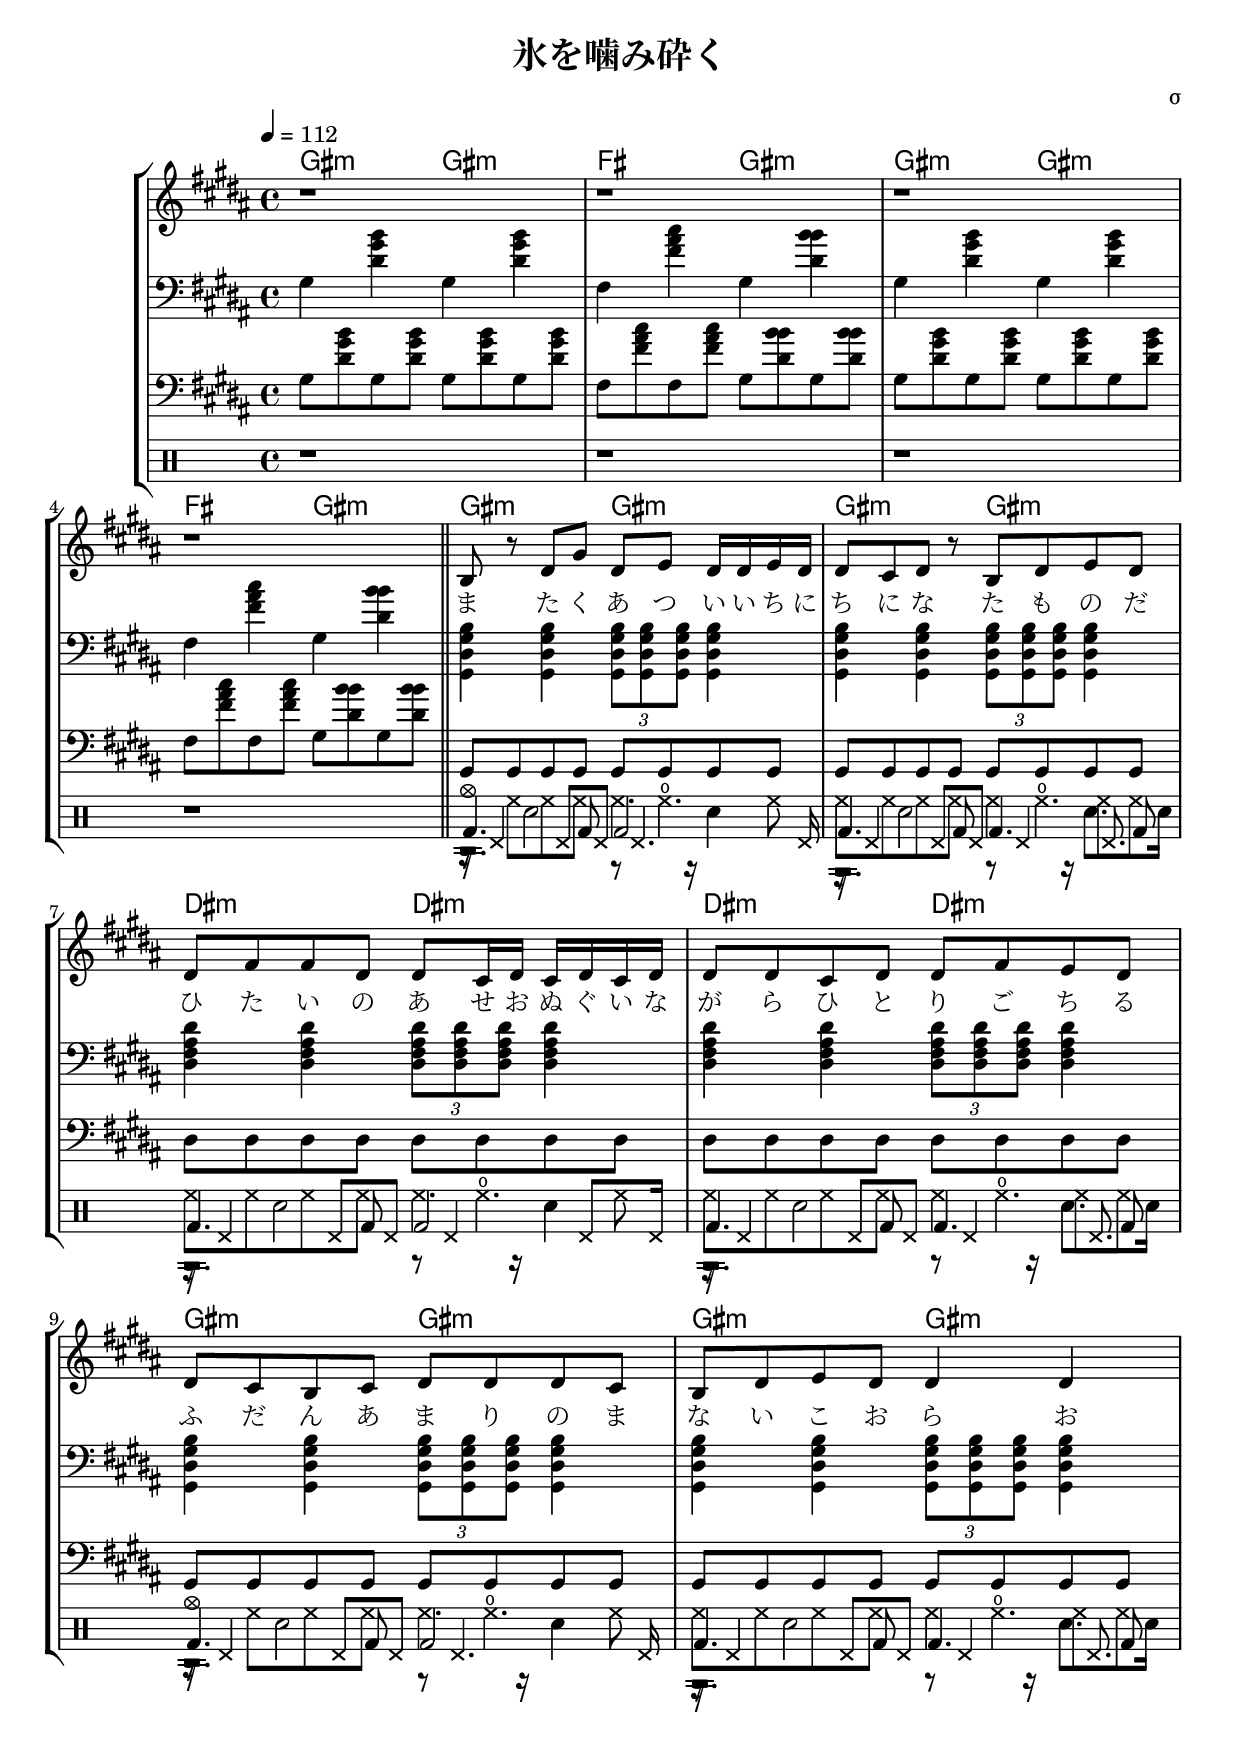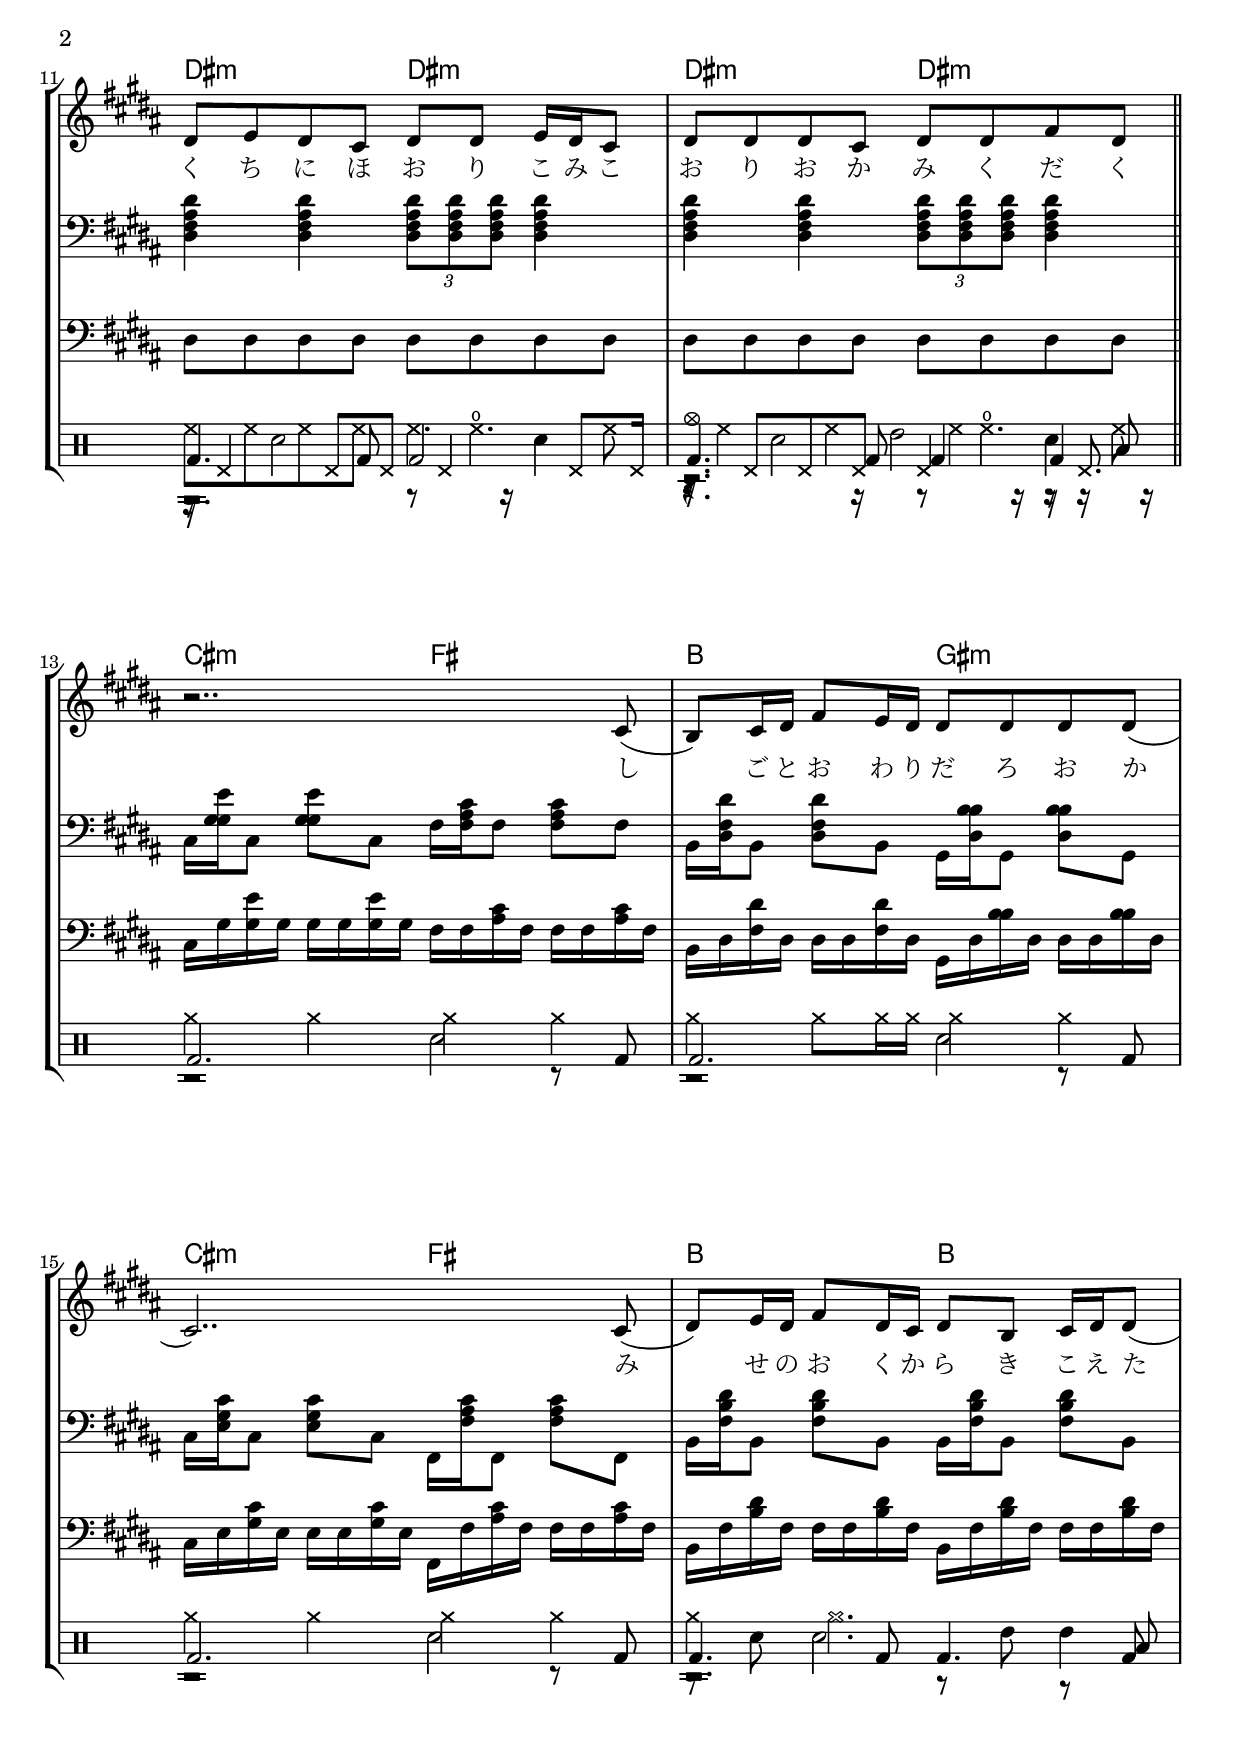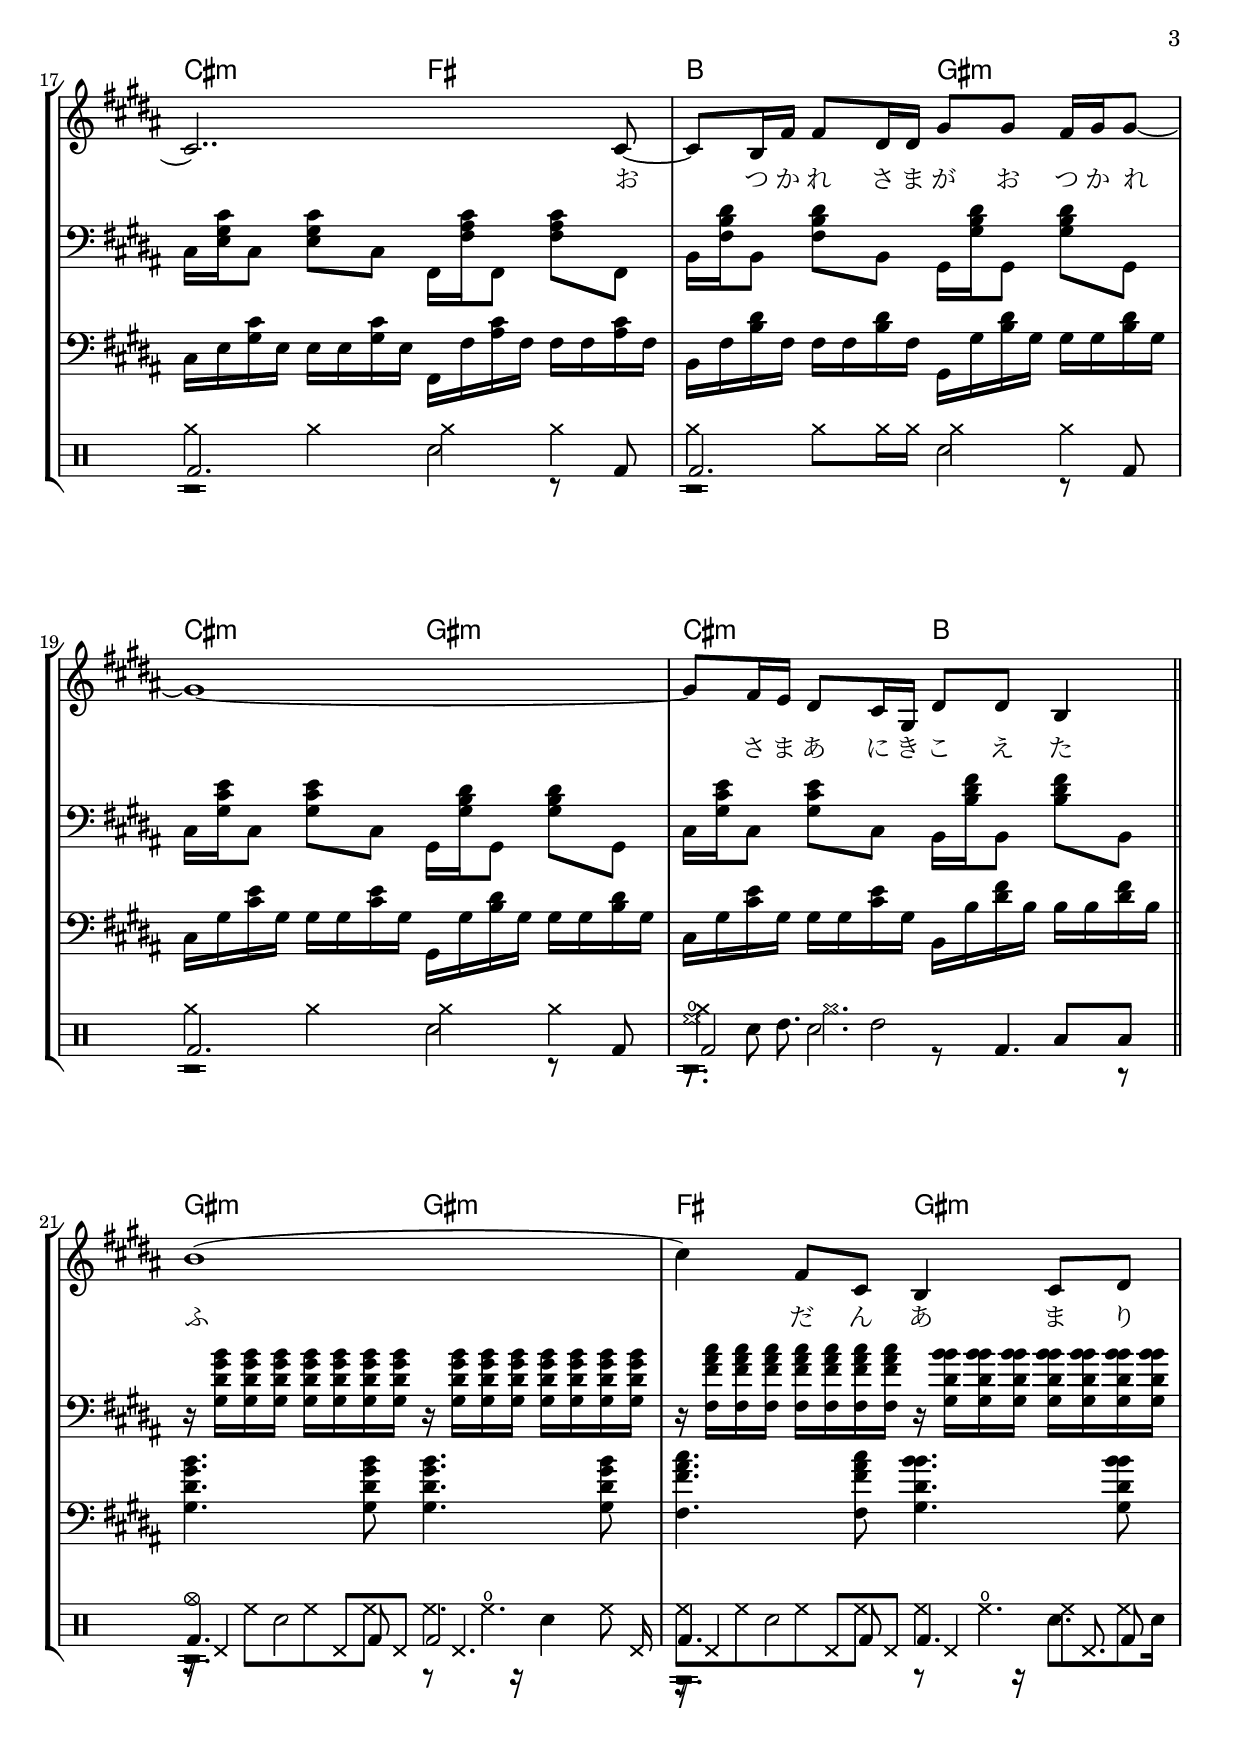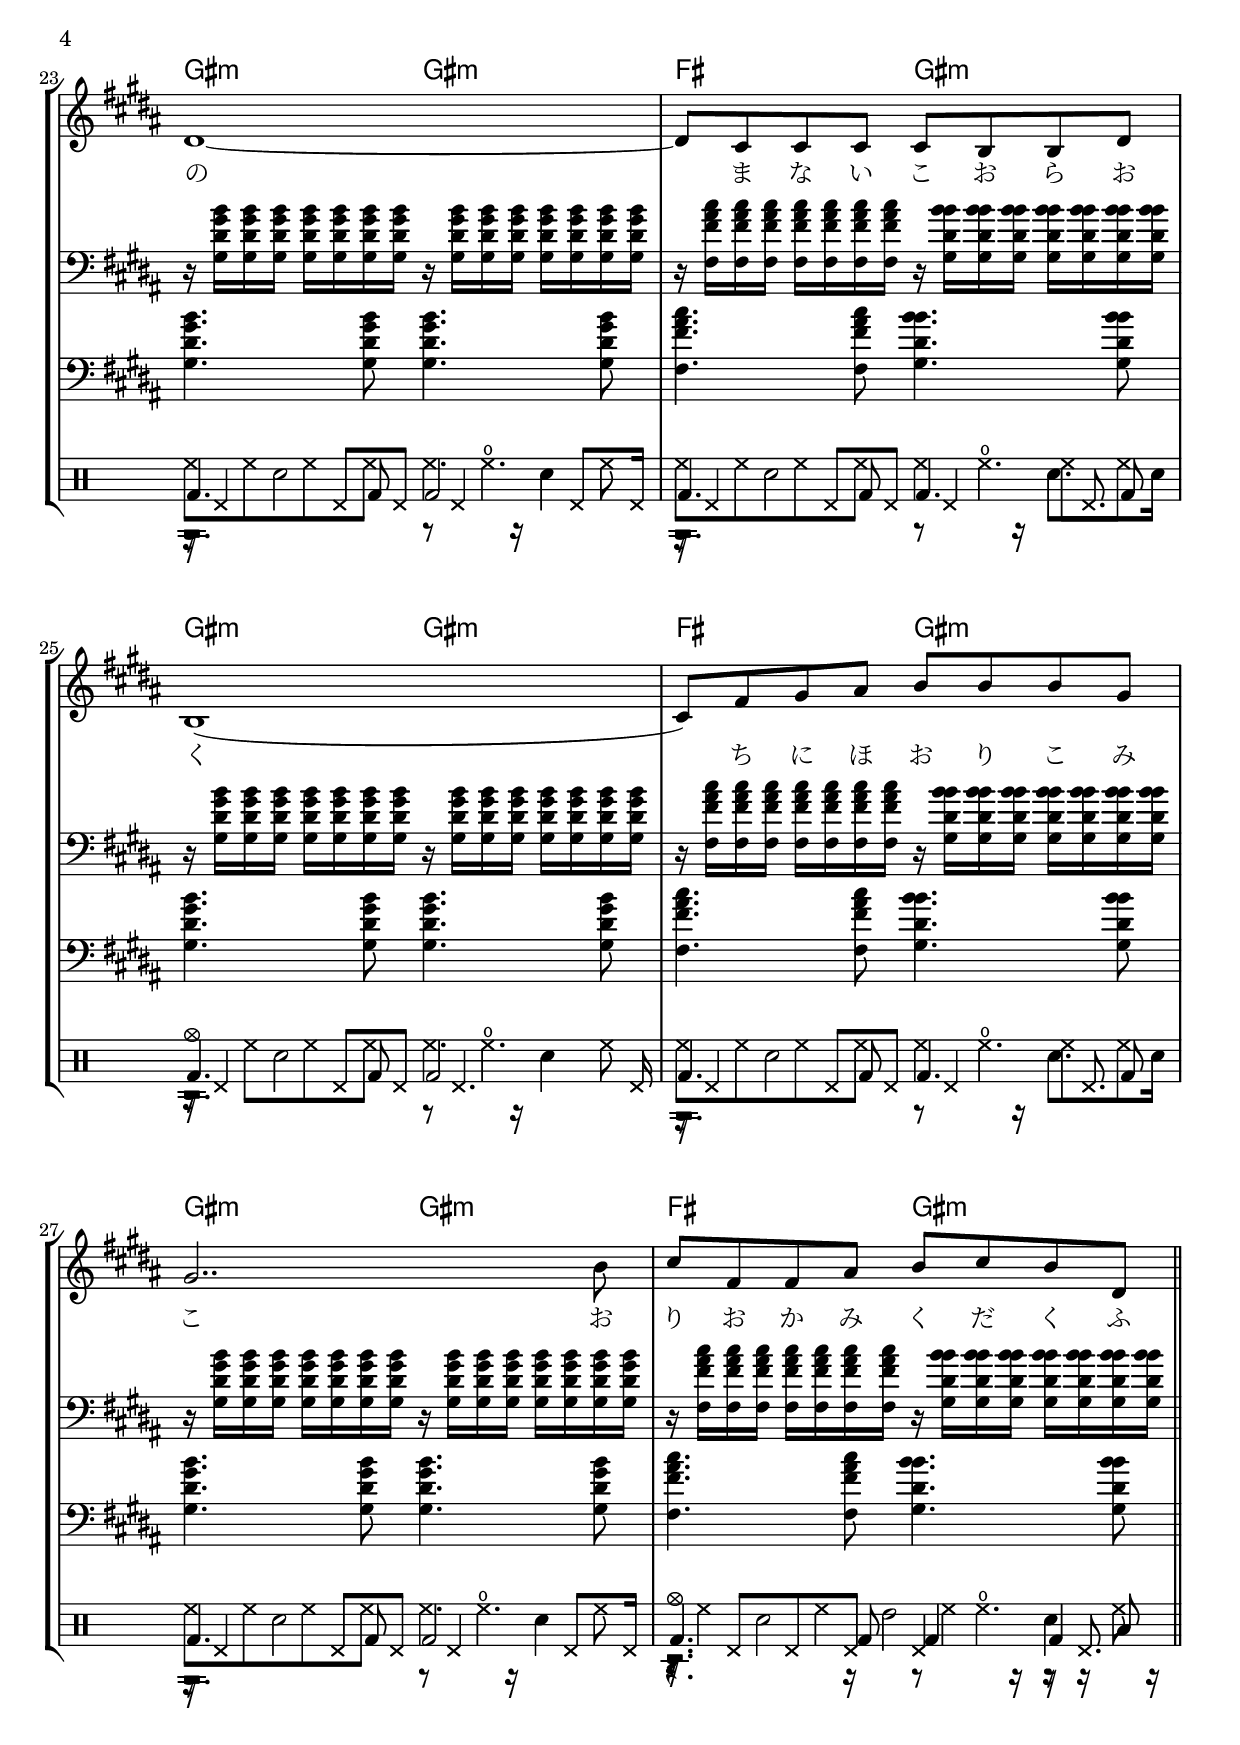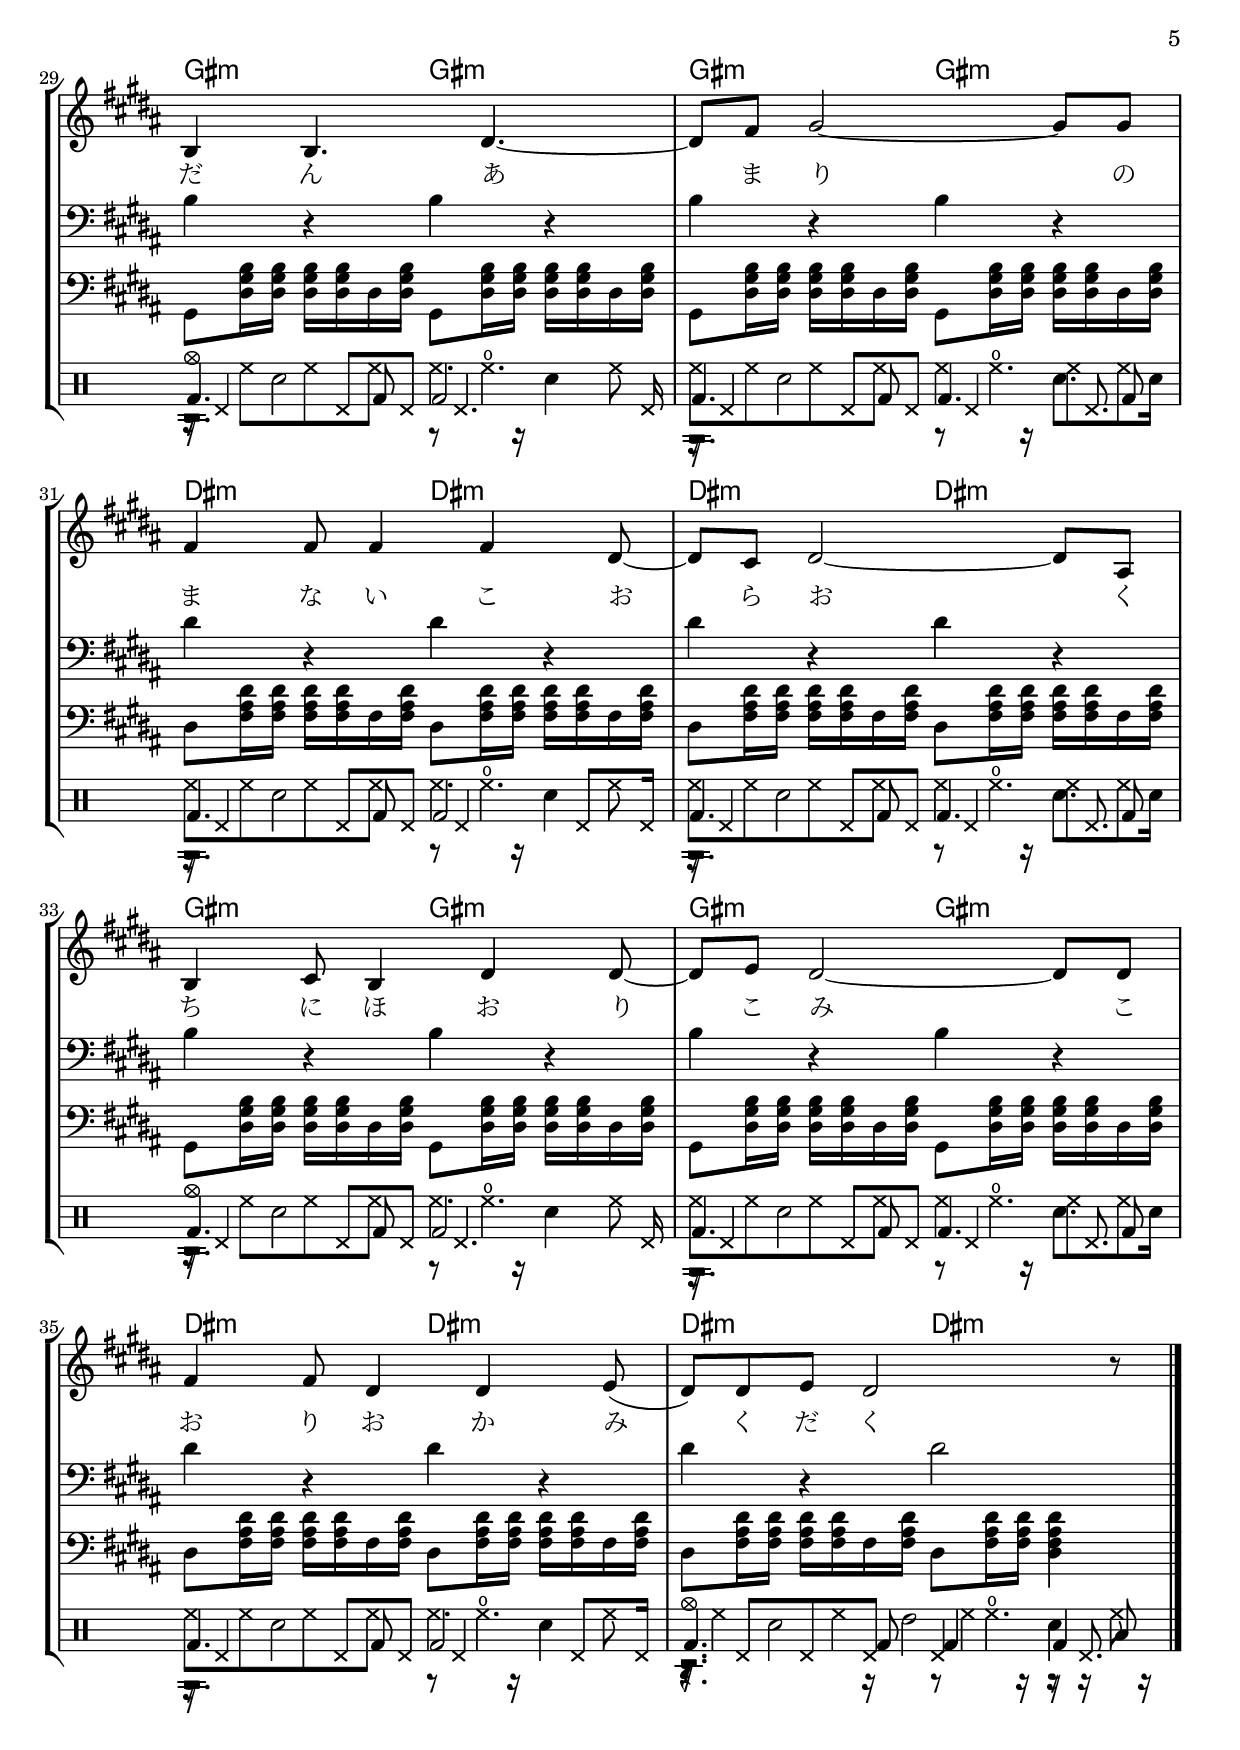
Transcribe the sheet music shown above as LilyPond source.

\version "2.12.1"

\header {
	title = \markup {氷を噛み砕く}
	composer = \markup \center-column {σ}
}

harmony = \chordmode {
	gis2:m gis:m fis gis:m gis:m gis:m fis gis:m 

	gis:m gis:m gis:m gis:m dis:m dis:m dis:m dis:m gis:m gis:m gis:m gis:m dis:m dis:m dis:m dis:m 

	cis:m fis b gis:m cis:m fis b b cis:m fis b gis:m cis:m gis:m cis:m b 

	gis:m gis:m fis gis:m gis:m gis:m fis gis:m gis:m gis:m fis gis:m gis:m gis:m fis gis:m 

	gis:m gis:m gis:m gis:m dis:m dis:m dis:m dis:m gis:m gis:m gis:m gis:m dis:m dis:m dis:m dis:m 
}

melody = {
	\key b \major
	\tempo 4 = 112
	r1 | r1 | r1 | r1   
	\set Staff.midiInstrument = #"fss0.35"
	b8  r8  dis'8  gis'8  dis'8  e'8  dis'16  dis'16  e'16  dis'16 
	dis'8  cis'8  dis'8  r8  b8  dis'8  e'8  dis'8 
	dis'8  fis'8  fis'8  dis'8  dis'8  cis'16  dis'16  cis'16  dis'16  cis'16  dis'16 
	dis'8  dis'8  cis'8  dis'8  dis'8  fis'8  e'8  dis'8 
	dis'8  cis'8  b8  cis'8  dis'8  dis'8  dis'8  cis'8 
	b8  dis'8  e'8  dis'8  dis'4  dis'4 
	dis'8  e'8  dis'8  cis'8  dis'8  dis'8  e'16  dis'16  cis'8 
	dis'8  dis'8  dis'8  cis'8  dis'8  dis'8  fis'8  dis'8
	\set Staff.midiInstrument = #"fss0.35"
	r2.. cis'8 
	(b8)  cis'16  dis'16  fis'8  e'16  dis'16  dis'8  dis'8  dis'8  dis'8 
	(cis'2..)  cis'8 
	(dis'8)  e'16  dis'16  fis'8  dis'16  cis'16  dis'8  b8  cis'16  dis'16  dis'8 
	(cis'2..)  cis'8~ 
	cis'8  b16  fis'16  fis'8  dis'16  dis'16  gis'8  gis'8  fis'16  gis'16  gis'8~ 
	gis'1~ 
	gis'8  fis'16  e'16  dis'8  cis'16  gis16  dis'8  dis'8  b4
	\set Staff.midiInstrument = #"Harpsichord"
	b'1 
	(cis''4)  fis'8  cis'8  b4  cis'8  dis'8 
	dis'1~ 
	dis'8  cis'8  cis'8  cis'8  cis'8  b8  b8  dis'8 
	b1 
	(cis'8)  fis'8  gis'8  ais'8  b'8  b'8  b'8  gis'8 
	gis'2..  b'8 
	cis''8  fis'8  fis'8  ais'8  b'8  cis''8  b'8  	\set Staff.midiInstrument = #"fss0.35"
	dis'8 
	b4  b4.  dis'4.~ 
	dis'8  fis'8  gis'2~gis'8  gis'8 
	fis'4  fis'8  fis'4  fis'4  dis'8~ 
	dis'8  cis'8  dis'2~dis'8  ais8 
	b4  cis'8  b4  dis'4  dis'8~ 
	dis'8  e'8  dis'2~dis'8  dis'8 
	fis'4  fis'8  dis'4  dis'4  e'8 
	(dis'8)  dis'8  e'8  dis'2  	r8 	\bar "|."
}

words = \lyricmode {
	
	ま  た  く  あ  つ  い  い  ち  に  ち  に  な  た  も  の  だ  ひ  た  い  の  あ  せ  お  ぬ  ぐ  い  な  が  ら  ひ  と  り  ご  ち  る  ふ  だ  ん  あ  ま  り  の  ま  な  い  こ  お  ら  お  く  ち  に  ほ  お  り  こ  み  こ  お  り  お  か  み  く  だ  く  
	し  ご  と  お  わ  り  だ  ろ  お  か  み  せ  の  お  く  か  ら  き  こ  え  た  お  つ  か  れ  さ  ま  が  お  つ  か  れ  さ  ま  あ  に  き  こ  え  た  
	ふ  だ  ん  あ  ま  り  の  ま  な  い  こ  お  ら  お  く  ち  に  ほ  お  り  こ  み  こ  お  り  お  か  み  く  だ  く  
	ふ  だ  ん  あ  ま  り  の  ま  な  い  こ  お  ら  お  く  ち  に  ほ  お  り  こ  み  こ  お  り  お  か  み  く  だ  く  
}

tempochange = {
	\tempo 4 = 112
	r1 | r1 | r1 | r1 \bar "||"
	\tempo 4 = 112
	r1 | r1 | r1 | r1 | r1 | r1 | r1 | r1 \bar "||"
	\tempo 4 = 112
	r1 | r1 | r1 | r1 | r1 | r1 | r1 | r1 \bar "||"
	\tempo 4 = 112
	r1 | r1 | r1 | r1 | r1 | r1 | r1 | r1 \bar "||"
	\tempo 4 = 112
	r1 | r1 | r1 | r1 | r1 | r1 | r1 | r1 \bar "|."
}

mainacc = {
	\clef bass
	\set Staff.midiInstrument = #"Timpani"
	\key b \major
	\tempo 4 = 112
	gis4 <dis' gis' b'>4
	gis4 <dis' gis' b'>4
	fis4 <fis' ais' cis''>4
	gis4 <dis' b' b'>4
	gis4 <dis' gis' b'>4
	gis4 <dis' gis' b'>4
	fis4 <fis' ais' cis''>4
	gis4 <dis' b' b'>4
	\bar "||"

	\set Staff.midiInstrument = #"Electric Guitar (clean)"
	<gis, dis gis b>4 <gis, dis gis b>4
	\tuplet 3/2 { <gis, dis gis b>8 <gis, dis gis b>8 <gis, dis gis b>8 } <gis, dis gis b>4
	<gis, dis gis b>4 <gis, dis gis b>4
	\tuplet 3/2 { <gis, dis gis b>8 <gis, dis gis b>8 <gis, dis gis b>8 } <gis, dis gis b>4
	<dis fis ais dis'>4 <dis fis ais dis'>4
	\tuplet 3/2 { <dis fis ais dis'>8 <dis fis ais dis'>8 <dis fis ais dis'>8 } <dis fis ais dis'>4
	<dis fis ais dis'>4 <dis fis ais dis'>4
	\tuplet 3/2 { <dis fis ais dis'>8 <dis fis ais dis'>8 <dis fis ais dis'>8 } <dis fis ais dis'>4
	<gis, dis gis b>4 <gis, dis gis b>4
	\tuplet 3/2 { <gis, dis gis b>8 <gis, dis gis b>8 <gis, dis gis b>8 } <gis, dis gis b>4
	<gis, dis gis b>4 <gis, dis gis b>4
	\tuplet 3/2 { <gis, dis gis b>8 <gis, dis gis b>8 <gis, dis gis b>8 } <gis, dis gis b>4
	<dis fis ais dis'>4 <dis fis ais dis'>4
	\tuplet 3/2 { <dis fis ais dis'>8 <dis fis ais dis'>8 <dis fis ais dis'>8 } <dis fis ais dis'>4
	<dis fis ais dis'>4 <dis fis ais dis'>4
	\tuplet 3/2 { <dis fis ais dis'>8 <dis fis ais dis'>8 <dis fis ais dis'>8 } <dis fis ais dis'>4
	\bar "||"

	\set Staff.midiInstrument = #"Electric Guitar (clean)"
	cis16 <gis gis e'>16 cis8 <gis gis e'>8 cis8
	fis16 <fis ais cis'>16 fis8 <fis ais cis'>8 fis8
	b,16 <dis fis dis'>16 b,8 <dis fis dis'>8 b,8
	gis,16 <dis b b>16 gis,8 <dis b b>8 gis,8
	cis16 <e gis cis'>16 cis8 <e gis cis'>8 cis8
	fis,16 <fis ais cis'>16 fis,8 <fis ais cis'>8 fis,8
	b,16 <fis b dis'>16 b,8 <fis b dis'>8 b,8
	b,16 <fis b dis'>16 b,8 <fis b dis'>8 b,8
	cis16 <e gis cis'>16 cis8 <e gis cis'>8 cis8
	fis,16 <fis ais cis'>16 fis,8 <fis ais cis'>8 fis,8
	b,16 <fis b dis'>16 b,8 <fis b dis'>8 b,8
	gis,16 <gis b dis'>16 gis,8 <gis b dis'>8 gis,8
	cis16 <gis cis' e'>16 cis8 <gis cis' e'>8 cis8
	gis,16 <gis b dis'>16 gis,8 <gis b dis'>8 gis,8
	cis16 <gis cis' e'>16 cis8 <gis cis' e'>8 cis8
	b,16 <b dis' fis'>16 b,8 <b dis' fis'>8 b,8
	\bar "||"

	\set Staff.midiInstrument = #"FX 1 (rain)"
	r16 <gis dis' gis' b'>16 <gis dis' gis' b'>16 <gis dis' gis' b'>16 <gis dis' gis' b'>16 <gis dis' gis' b'>16 <gis dis' gis' b'>16 <gis dis' gis' b'>16
	r16 <gis dis' gis' b'>16 <gis dis' gis' b'>16 <gis dis' gis' b'>16 <gis dis' gis' b'>16 <gis dis' gis' b'>16 <gis dis' gis' b'>16 <gis dis' gis' b'>16
	r16 <fis fis' ais' cis''>16 <fis fis' ais' cis''>16 <fis fis' ais' cis''>16 <fis fis' ais' cis''>16 <fis fis' ais' cis''>16 <fis fis' ais' cis''>16 <fis fis' ais' cis''>16
	r16 <gis dis' b' b'>16 <gis dis' b' b'>16 <gis dis' b' b'>16 <gis dis' b' b'>16 <gis dis' b' b'>16 <gis dis' b' b'>16 <gis dis' b' b'>16
	r16 <gis dis' gis' b'>16 <gis dis' gis' b'>16 <gis dis' gis' b'>16 <gis dis' gis' b'>16 <gis dis' gis' b'>16 <gis dis' gis' b'>16 <gis dis' gis' b'>16
	r16 <gis dis' gis' b'>16 <gis dis' gis' b'>16 <gis dis' gis' b'>16 <gis dis' gis' b'>16 <gis dis' gis' b'>16 <gis dis' gis' b'>16 <gis dis' gis' b'>16
	r16 <fis fis' ais' cis''>16 <fis fis' ais' cis''>16 <fis fis' ais' cis''>16 <fis fis' ais' cis''>16 <fis fis' ais' cis''>16 <fis fis' ais' cis''>16 <fis fis' ais' cis''>16
	r16 <gis dis' b' b'>16 <gis dis' b' b'>16 <gis dis' b' b'>16 <gis dis' b' b'>16 <gis dis' b' b'>16 <gis dis' b' b'>16 <gis dis' b' b'>16
	r16 <gis dis' gis' b'>16 <gis dis' gis' b'>16 <gis dis' gis' b'>16 <gis dis' gis' b'>16 <gis dis' gis' b'>16 <gis dis' gis' b'>16 <gis dis' gis' b'>16
	r16 <gis dis' gis' b'>16 <gis dis' gis' b'>16 <gis dis' gis' b'>16 <gis dis' gis' b'>16 <gis dis' gis' b'>16 <gis dis' gis' b'>16 <gis dis' gis' b'>16
	r16 <fis fis' ais' cis''>16 <fis fis' ais' cis''>16 <fis fis' ais' cis''>16 <fis fis' ais' cis''>16 <fis fis' ais' cis''>16 <fis fis' ais' cis''>16 <fis fis' ais' cis''>16
	r16 <gis dis' b' b'>16 <gis dis' b' b'>16 <gis dis' b' b'>16 <gis dis' b' b'>16 <gis dis' b' b'>16 <gis dis' b' b'>16 <gis dis' b' b'>16
	r16 <gis dis' gis' b'>16 <gis dis' gis' b'>16 <gis dis' gis' b'>16 <gis dis' gis' b'>16 <gis dis' gis' b'>16 <gis dis' gis' b'>16 <gis dis' gis' b'>16
	r16 <gis dis' gis' b'>16 <gis dis' gis' b'>16 <gis dis' gis' b'>16 <gis dis' gis' b'>16 <gis dis' gis' b'>16 <gis dis' gis' b'>16 <gis dis' gis' b'>16
	r16 <fis fis' ais' cis''>16 <fis fis' ais' cis''>16 <fis fis' ais' cis''>16 <fis fis' ais' cis''>16 <fis fis' ais' cis''>16 <fis fis' ais' cis''>16 <fis fis' ais' cis''>16
	r16 <gis dis' b' b'>16 <gis dis' b' b'>16 <gis dis' b' b'>16 <gis dis' b' b'>16 <gis dis' b' b'>16 <gis dis' b' b'>16 <gis dis' b' b'>16
	\bar "||"

	\set Staff.midiInstrument = #"Overdriven Guitar"
	b4 r4
	b4 r4
	b4 r4
	b4 r4
	dis'4 r4
	dis'4 r4
	dis'4 r4
	dis'4 r4
	b4 r4
	b4 r4
	b4 r4
	b4 r4
	dis'4 r4
	dis'4 r4
	dis'4 r4
	dis'2
	\bar "|."
}

subacc = {
	\clef bass
	\set Staff.midiInstrument = #"FX 5 (brightness)"
	\key b \major
	\tempo 4 = 112
	gis8 <dis' gis' b'> gis <dis' gis' b'>
	gis8 <dis' gis' b'> gis <dis' gis' b'>
	fis8 <fis' ais' cis''> fis <fis' ais' cis''>
	gis8 <dis' b' b'> gis <dis' b' b'>
	gis8 <dis' gis' b'> gis <dis' gis' b'>
	gis8 <dis' gis' b'> gis <dis' gis' b'>
	fis8 <fis' ais' cis''> fis <fis' ais' cis''>
	gis8 <dis' b' b'> gis <dis' b' b'>
	\bar "||"

	\set Staff.midiInstrument = #"Electric Bass (pick)"
	gis,8 gis,8 gis,8 gis,8
	gis,8 gis,8 gis,8 gis,8
	gis,8 gis,8 gis,8 gis,8
	gis,8 gis,8 gis,8 gis,8
	dis8 dis8 dis8 dis8
	dis8 dis8 dis8 dis8
	dis8 dis8 dis8 dis8
	dis8 dis8 dis8 dis8
	gis,8 gis,8 gis,8 gis,8
	gis,8 gis,8 gis,8 gis,8
	gis,8 gis,8 gis,8 gis,8
	gis,8 gis,8 gis,8 gis,8
	dis8 dis8 dis8 dis8
	dis8 dis8 dis8 dis8
	dis8 dis8 dis8 dis8
	dis8 dis8 dis8 dis8
	\bar "||"

	\set Staff.midiInstrument = #"Electric Piano 1"
	cis16 gis <gis e'> gis gis gis <gis e'> gis
	fis16 fis <ais cis'> fis fis fis <ais cis'> fis
	b,16 dis <fis dis'> dis dis dis <fis dis'> dis
	gis,16 dis <b b> dis dis dis <b b> dis
	cis16 e <gis cis'> e e e <gis cis'> e
	fis,16 fis <ais cis'> fis fis fis <ais cis'> fis
	b,16 fis <b dis'> fis fis fis <b dis'> fis
	b,16 fis <b dis'> fis fis fis <b dis'> fis
	cis16 e <gis cis'> e e e <gis cis'> e
	fis,16 fis <ais cis'> fis fis fis <ais cis'> fis
	b,16 fis <b dis'> fis fis fis <b dis'> fis
	gis,16 gis <b dis'> gis gis gis <b dis'> gis
	cis16 gis <cis' e'> gis gis gis <cis' e'> gis
	gis,16 gis <b dis'> gis gis gis <b dis'> gis
	cis16 gis <cis' e'> gis gis gis <cis' e'> gis
	b,16 b <dis' fis'> b b b <dis' fis'> b
	\bar "||"

	\set Staff.midiInstrument = #"Lead 1 (square)"
	<gis dis' gis' b'>4. <gis dis' gis' b'>8
	<gis dis' gis' b'>4. <gis dis' gis' b'>8
	<fis fis' ais' cis''>4. <fis fis' ais' cis''>8
	<gis dis' b' b'>4. <gis dis' b' b'>8
	<gis dis' gis' b'>4. <gis dis' gis' b'>8
	<gis dis' gis' b'>4. <gis dis' gis' b'>8
	<fis fis' ais' cis''>4. <fis fis' ais' cis''>8
	<gis dis' b' b'>4. <gis dis' b' b'>8
	<gis dis' gis' b'>4. <gis dis' gis' b'>8
	<gis dis' gis' b'>4. <gis dis' gis' b'>8
	<fis fis' ais' cis''>4. <fis fis' ais' cis''>8
	<gis dis' b' b'>4. <gis dis' b' b'>8
	<gis dis' gis' b'>4. <gis dis' gis' b'>8
	<gis dis' gis' b'>4. <gis dis' gis' b'>8
	<fis fis' ais' cis''>4. <fis fis' ais' cis''>8
	<gis dis' b' b'>4. <gis dis' b' b'>8
	\bar "||"

	\set Staff.midiInstrument = #"Muted Trumpet"
	gis,8 <dis gis b>16 <dis gis b>16   <dis gis b>16 <dis gis b>16   dis16 <dis gis b>16
	gis,8 <dis gis b>16 <dis gis b>16   <dis gis b>16 <dis gis b>16   dis16 <dis gis b>16
	gis,8 <dis gis b>16 <dis gis b>16   <dis gis b>16 <dis gis b>16   dis16 <dis gis b>16
	gis,8 <dis gis b>16 <dis gis b>16   <dis gis b>16 <dis gis b>16   dis16 <dis gis b>16
	dis8 <fis ais dis'>16 <fis ais dis'>16   <fis ais dis'>16 <fis ais dis'>16   fis16 <fis ais dis'>16
	dis8 <fis ais dis'>16 <fis ais dis'>16   <fis ais dis'>16 <fis ais dis'>16   fis16 <fis ais dis'>16
	dis8 <fis ais dis'>16 <fis ais dis'>16   <fis ais dis'>16 <fis ais dis'>16   fis16 <fis ais dis'>16
	dis8 <fis ais dis'>16 <fis ais dis'>16   <fis ais dis'>16 <fis ais dis'>16   fis16 <fis ais dis'>16
	gis,8 <dis gis b>16 <dis gis b>16   <dis gis b>16 <dis gis b>16   dis16 <dis gis b>16
	gis,8 <dis gis b>16 <dis gis b>16   <dis gis b>16 <dis gis b>16   dis16 <dis gis b>16
	gis,8 <dis gis b>16 <dis gis b>16   <dis gis b>16 <dis gis b>16   dis16 <dis gis b>16
	gis,8 <dis gis b>16 <dis gis b>16   <dis gis b>16 <dis gis b>16   dis16 <dis gis b>16
	dis8 <fis ais dis'>16 <fis ais dis'>16   <fis ais dis'>16 <fis ais dis'>16   fis16 <fis ais dis'>16
	dis8 <fis ais dis'>16 <fis ais dis'>16   <fis ais dis'>16 <fis ais dis'>16   fis16 <fis ais dis'>16
	dis8 <fis ais dis'>16 <fis ais dis'>16   <fis ais dis'>16 <fis ais dis'>16   fis16 <fis ais dis'>16
	dis8 <fis ais dis'>16 <fis ais dis'>16 <dis fis ais dis'>4
	\bar "|."
}

percA = {
	\drummode {
	r1 |r1 |r1 |r1 \bar "||"
	r2 r8 hho4.  |r2 r8 hho4.  |r2 r8 hho4.  |r2 r8 hho4.  |r2 r8 hho4.  |r2 r8 hho4.  |r2 r8 hho4.  |r2 r8 hho4.  \bar "||"
	cymr4 cymr4 cymr4 cymr4  |cymr4 cymr8 cymr16 cymr16 cymr4 cymr4  |cymr4 cymr4 cymr4 cymr4  |cymr4 cymr2.  |cymr4 cymr4 cymr4 cymr4  |cymr4 cymr8 cymr16 cymr16 cymr4 cymr4  |cymr4 cymr4 cymr4 cymr4  |cymr4 cymr2.  \bar "||"
	r2 r8 hho4.  |r2 r8 hho4.  |r2 r8 hho4.  |r2 r8 hho4.  |r2 r8 hho4.  |r2 r8 hho4.  |r2 r8 hho4.  |r2 r8 hho4.  \bar "||"
	r2 r8 hho4.  |r2 r8 hho4.  |r2 r8 hho4.  |r2 r8 hho4.  |r2 r8 hho4.  |r2 r8 hho4.  |r2 r8 hho4.  |r2 r8 hho4.  \bar "|."
	}
}

percB = {
	\drummode {
	r1 |r1 |r1 |r1 \bar "||"
	r8 hh8 hh8 hh8 hh4. hh8  |hh8 hh8 hh8 hh8 hh4 hh8 hh8  |hh8 hh8 hh8 hh8 hh4. hh8  |hh8 hh8 hh8 hh8 hh4 hh8 hh8  |r8 hh8 hh8 hh8 hh4. hh8  |hh8 hh8 hh8 hh8 hh4 hh8 hh8  |hh8 hh8 hh8 hh8 hh4. hh8  |r16 hh4 hh4 hh4 r16 hh8  \bar "||"
	r2 sn2  |r2 sn2  |r2 sn2  |r8 sn8 sn2.  |r2 sn2  |r2 sn2  |r2 sn2  |r8 sn8 sn2.  \bar "||"
	r8 hh8 hh8 hh8 hh4. hh8  |hh8 hh8 hh8 hh8 hh4 hh8 hh8  |hh8 hh8 hh8 hh8 hh4. hh8  |hh8 hh8 hh8 hh8 hh4 hh8 hh8  |r8 hh8 hh8 hh8 hh4. hh8  |hh8 hh8 hh8 hh8 hh4 hh8 hh8  |hh8 hh8 hh8 hh8 hh4. hh8  |r16 hh4 hh4 hh4 r16 hh8  \bar "||"
	r8 hh8 hh8 hh8 hh4. hh8  |hh8 hh8 hh8 hh8 hh4 hh8 hh8  |hh8 hh8 hh8 hh8 hh4. hh8  |hh8 hh8 hh8 hh8 hh4 hh8 hh8  |r8 hh8 hh8 hh8 hh4. hh8  |hh8 hh8 hh8 hh8 hh4 hh8 hh8  |hh8 hh8 hh8 hh8 hh4. hh8  |r16 hh4 hh4 hh4 r16 hh8  \bar "|."
	}
}

percC = {
	\drummode {
	r1 |r1 |r1 |r1 \bar "||"
	r16 hhp4 hhp8 hhp8 hhp4. hhp16  |r16 hhp4 hhp8 hhp8 hhp4 hhp8.  |r16 hhp4 hhp8 hhp8 hhp4 hhp8 hhp16  |r16 hhp4 hhp8 hhp8 hhp4 hhp8.  |r16 hhp4 hhp8 hhp8 hhp4. hhp16  |r16 hhp4 hhp8 hhp8 hhp4 hhp8.  |r16 hhp4 hhp8 hhp8 hhp4 hhp8 hhp16  |r8 hhp8 hhp8 hhp8 hhp4 r16 hhp8.  \bar "||"
	bd2. r8 bd8  |bd2. r8 bd8  |bd2. r8 bd8  |bd4. bd8 bd4. bd8  |bd2. r8 bd8  |bd2. r8 bd8  |bd2. r8 bd8  |bd2 r8 bd4.  \bar "||"
	r16 hhp4 hhp8 hhp8 hhp4. hhp16  |r16 hhp4 hhp8 hhp8 hhp4 hhp8.  |r16 hhp4 hhp8 hhp8 hhp4 hhp8 hhp16  |r16 hhp4 hhp8 hhp8 hhp4 hhp8.  |r16 hhp4 hhp8 hhp8 hhp4. hhp16  |r16 hhp4 hhp8 hhp8 hhp4 hhp8.  |r16 hhp4 hhp8 hhp8 hhp4 hhp8 hhp16  |r8 hhp8 hhp8 hhp8 hhp4 r16 hhp8.  \bar "||"
	r16 hhp4 hhp8 hhp8 hhp4. hhp16  |r16 hhp4 hhp8 hhp8 hhp4 hhp8.  |r16 hhp4 hhp8 hhp8 hhp4 hhp8 hhp16  |r16 hhp4 hhp8 hhp8 hhp4 hhp8.  |r16 hhp4 hhp8 hhp8 hhp4. hhp16  |r16 hhp4 hhp8 hhp8 hhp4 hhp8.  |r16 hhp4 hhp8 hhp8 hhp4 hhp8 hhp16  |r8 hhp8 hhp8 hhp8 hhp4 r16 hhp8.  \bar "|."
	}
}

percD = {
	\drummode {
	r1 |r1 |r1 |r1 \bar "||"
	r8. sn2 r16 sn4  |r8. sn2 r16 sn8. sn16  |r8. sn2 r16 sn4  |r8. sn2 r16 sn8. sn16  |r8. sn2 r16 sn4  |r8. sn2 r16 sn8. sn16  |r8. sn2 r16 sn4  |r8. sn2 r16 sn4  \bar "||"
	r1 |r1 |r1 |r2 r8 tommh8 tommh4  |r1 |r1 |r1 |r8. tommh8. tommh2 r8  \bar "||"
	r8. sn2 r16 sn4  |r8. sn2 r16 sn8. sn16  |r8. sn2 r16 sn4  |r8. sn2 r16 sn8. sn16  |r8. sn2 r16 sn4  |r8. sn2 r16 sn8. sn16  |r8. sn2 r16 sn4  |r8. sn2 r16 sn4  \bar "||"
	r8. sn2 r16 sn4  |r8. sn2 r16 sn8. sn16  |r8. sn2 r16 sn4  |r8. sn2 r16 sn8. sn16  |r8. sn2 r16 sn4  |r8. sn2 r16 sn8. sn16  |r8. sn2 r16 sn4  |r8. sn2 r16 sn4  \bar "|."
	}
}

percE = {
	\drummode {
	r1 |r1 |r1 |r1 \bar "||"
	bd4. bd8 bd2  |bd4. bd8 bd4. bd8  |bd4. bd8 bd2  |bd4. bd8 bd4. bd8  |bd4. bd8 bd2  |bd4. bd8 bd4. bd8  |bd4. bd8 bd2  |bd4. bd8 bd4 bd4  \bar "||"
	r1 |r1 |r1 |r2. r8 toml8  |r1 |r1 |r1 |r2. toml8 toml8  \bar "||"
	bd4. bd8 bd2  |bd4. bd8 bd4. bd8  |bd4. bd8 bd2  |bd4. bd8 bd4. bd8  |bd4. bd8 bd2  |bd4. bd8 bd4. bd8  |bd4. bd8 bd2  |bd4. bd8 bd4 bd4  \bar "||"
	bd4. bd8 bd2  |bd4. bd8 bd4. bd8  |bd4. bd8 bd2  |bd4. bd8 bd4. bd8  |bd4. bd8 bd2  |bd4. bd8 bd4. bd8  |bd4. bd8 bd2  |bd4. bd8 bd4 bd4  \bar "|."
	}
}

percF = {
	\drummode {
	r1 | r1 | r1 | r1 \bar "||"
	cymc1  |r1 |r1 |r1 |cymc1  |r1 |r1 |cymc1  \bar "||"
	r1 |r1 |r1 |r1 |r1 |r1 |r1 |hho1  \bar "||"
	cymc1  |r1 |r1 |r1 |cymc1  |r1 |r1 |cymc1  \bar "||"
	cymc1  |r1 |r1 |r1 |cymc1  |r1 |r1 |cymc1  \bar "|."
	}
}

percG = {
	\drummode {
	r1 | r1 | r1 | r1 \bar "||"
	r1 |r1 |r1 |r1 |r1 |r1 |r1 |r4. r16 tommh2 r16  \bar "||"
	r1 | r1 | r1 | r1 | r1 | r1 | r1 | r1 \bar "||"
	r1 |r1 |r1 |r1 |r1 |r1 |r1 |r4. r16 tommh2 r16  \bar "||"
	r1 |r1 |r1 |r1 |r1 |r1 |r1 |r4. r16 tommh2 r16  \bar "|."
	}
}

percH = {
	\drummode {
	r1 | r1 | r1 | r1 \bar "||"
	r1 |r1 |r1 |r1 |r1 |r1 |r1 |r2. r8 toml8  \bar "||"
	r1 | r1 | r1 | r1 | r1 | r1 | r1 | r1 \bar "||"
	r1 |r1 |r1 |r1 |r1 |r1 |r1 |r2. r8 toml8  \bar "||"
	r1 |r1 |r1 |r1 |r1 |r1 |r1 |r2. r8 toml8  \bar "|."
	}
}

\score {
	<<
		\new StaffGroup <<
			\new ChordNames {\harmony}
			\new Voice = "melody" {\melody}
			\new Lyrics \lyricsto "melody" \words
			\new Staff = "mainacc" {\mainacc}
			\new Staff = "subacc" {\subacc}
			\new DrumStaff <<
				\new DrumVoice {\percA}
				\new DrumVoice {\percB}
				\new DrumVoice {\percC}
				\new DrumVoice {\percD}
				\new DrumVoice {\percE}
				\new DrumVoice {\percF}
				\new DrumVoice {\percG}
				\new DrumVoice {\percH}
			>>
		>>
	>>
	\layout { }
}
